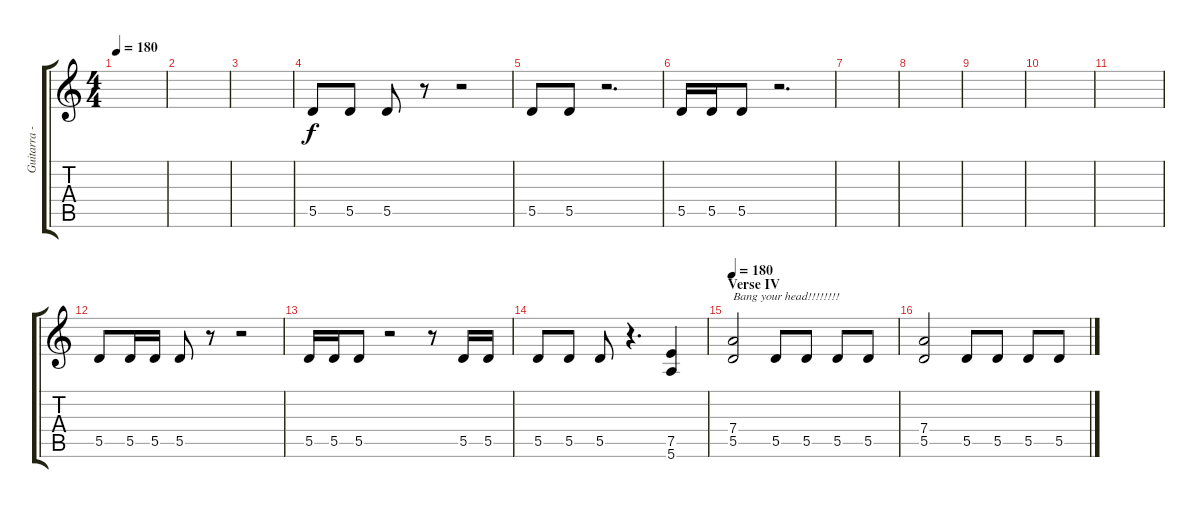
\track ("Guitarra - Guitar" "Guitarra -") {instrument distortionguitar}
\staff {score tabs}
\tuning (E4 B3 G3 D3 A2 E2) {hide}
\ts (4 4)
\tempo 180
\clef g2
\ks c
|
|
|
5.5.8 5.5.8 5.5.8 r.8 r.2 |
5.5.8 5.5.8 r.2{d} |
5.5.16 5.5.16 5.5.8 r.2{d} |
|
|
|
|
|
5.5.8 5.5.16 5.5.16 5.5.8 r.8 r.2 |
5.5.16 5.5.16 5.5.8 r.2 r.8 5.5.16 5.5.16 |
5.5.8 5.5.8 5.5.8 r.4{d} (7.5 5.6).4 |
\section ("" "Verse IV")
\tempo 180
(7.4 5.5).2{txt "Bang your head!!!!!!!!"} 5.5.8 5.5.8 5.5.8 5.5.8 |
(7.4 5.5).2 5.5.8 5.5.8 5.5.8 5.5.8
